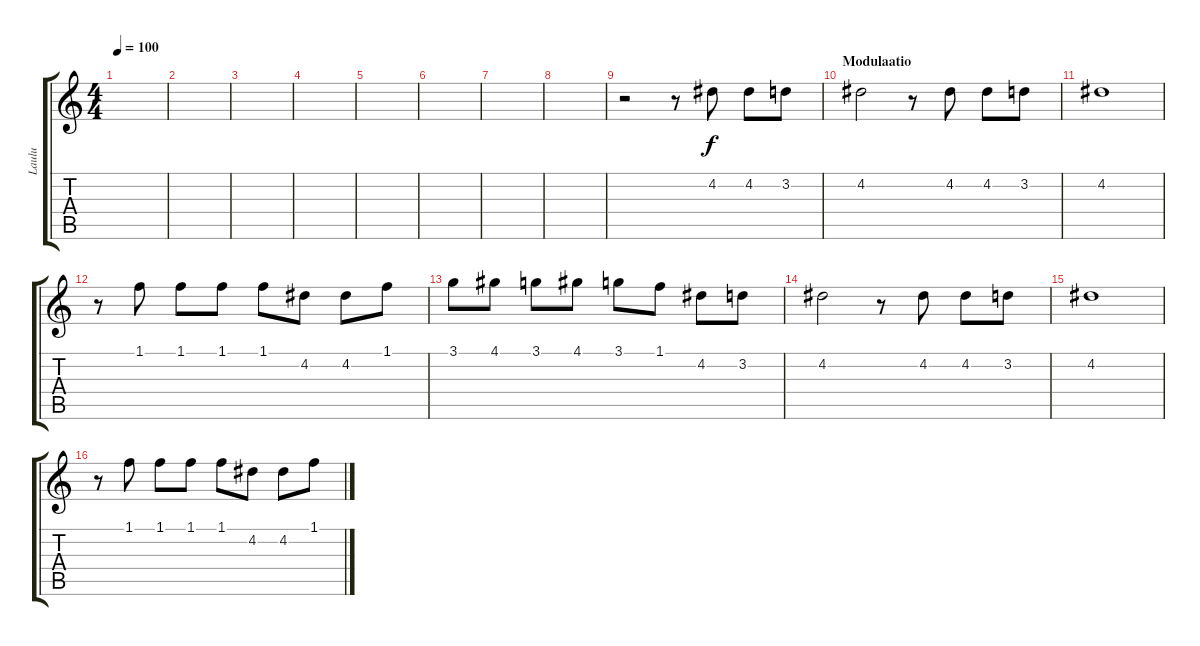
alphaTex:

\track ("Laulu" "Laulu") {instrument acousticguitarsteel}
\staff {score tabs}
\tuning (E4 B3 G3 D3 A2 E2) {hide}
\ts (4 4)
\tempo 100
\clef g2
\ks c
|
|
|
|
|
|
|
|
r.2 r.8 4.2.8 4.2.8 3.2.8 |
\section ("" "Modulaatio")
4.2.2 r.8 4.2.8 4.2.8 3.2.8 |
4.2.1 |
r.8 1.1.8 1.1.8 1.1.8 1.1.8 4.2.8 4.2.8 1.1.8 |
3.1.8 4.1.8 3.1.8 4.1.8 3.1.8 1.1.8 4.2.8 3.2.8 |
4.2.2 r.8 4.2.8 4.2.8 3.2.8 |
4.2.1 |
r.8 1.1.8 1.1.8 1.1.8 1.1.8 4.2.8 4.2.8 1.1.8
